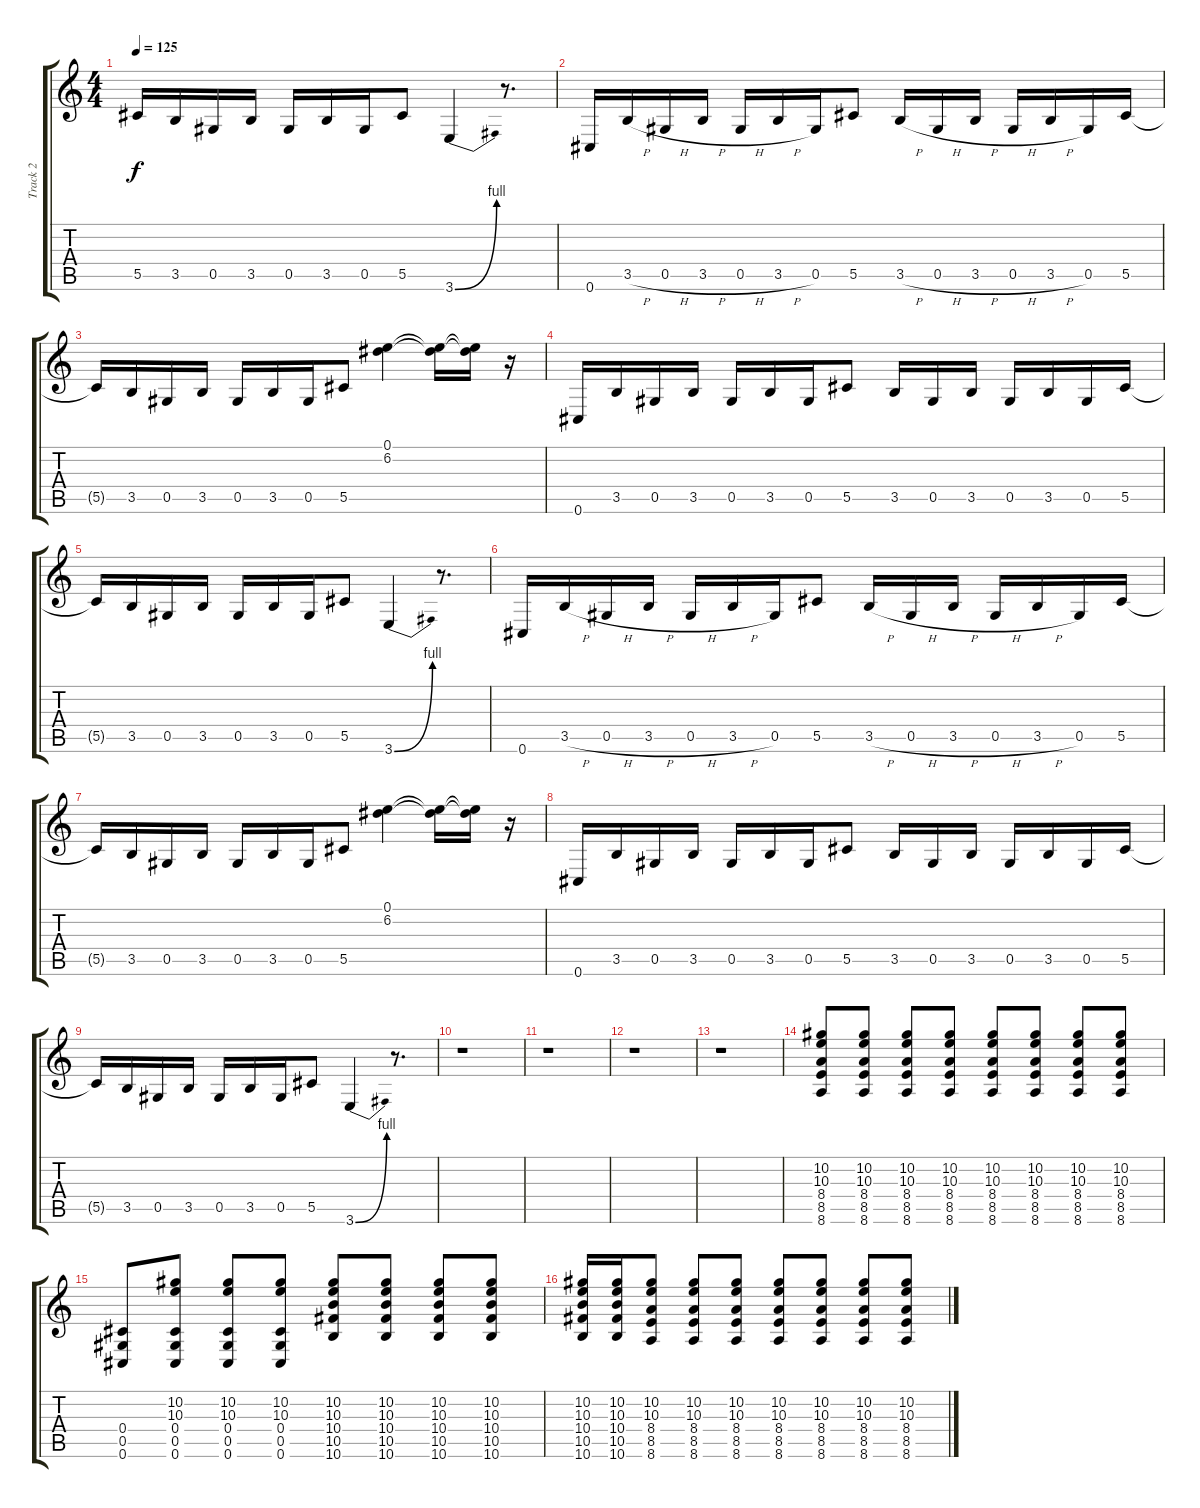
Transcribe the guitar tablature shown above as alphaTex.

\track ("Track 2" "Track 2") {instrument distortionguitar}
\staff {score tabs}
\tuning (Eb4 Bb3 Gb3 Db3 Ab2 Db2) {hide}
\ts (4 4)
\tempo 125
\clef g2
\ks c
5.5{t}.16{dy f} 3.5.16 0.5.16 3.5.16 0.5.16 3.5.16 0.5.16 5.5.8 3.6{be (bend 0 0 60 4)}.4 r.8{d} |
0.6.16 3.5{h}.16 0.5{h}.16 3.5{h}.16 0.5{h}.16 3.5{h}.16 0.5.16 5.5.8 3.5{h}.16 0.5{h}.16 3.5{h}.16 0.5{h}.16 3.5{h}.16 0.5.16 5.5.16 |
5.5{t}.16 3.5.16 0.5.16 3.5.16 0.5.16 3.5.16 0.5.16 5.5.8 (0.1 6.2).4 (0.1{t} 6.2{t}).16 (0.1{t} 6.2{t}).16 r.16 |
0.6.16 3.5.16 0.5.16 3.5.16 0.5.16 3.5.16 0.5.16 5.5.8 3.5.16 0.5.16 3.5.16 0.5.16 3.5.16 0.5.16 5.5.16 |
5.5{t}.16 3.5.16 0.5.16 3.5.16 0.5.16 3.5.16 0.5.16 5.5.8 3.6{be (bend 0 0 60 4)}.4 r.8{d} |
0.6.16 3.5{h}.16 0.5{h}.16 3.5{h}.16 0.5{h}.16 3.5{h}.16 0.5.16 5.5.8 3.5{h}.16 0.5{h}.16 3.5{h}.16 0.5{h}.16 3.5{h}.16 0.5.16 5.5.16 |
5.5{t}.16 3.5.16 0.5.16 3.5.16 0.5.16 3.5.16 0.5.16 5.5.8 (0.1 6.2).4 (0.1{t} 6.2{t}).16 (0.1{t} 6.2{t}).16 r.16 |
0.6.16 3.5.16 0.5.16 3.5.16 0.5.16 3.5.16 0.5.16 5.5.8 3.5.16 0.5.16 3.5.16 0.5.16 3.5.16 0.5.16 5.5.16 |
5.5{t}.16 3.5.16 0.5.16 3.5.16 0.5.16 3.5.16 0.5.16 5.5.8 3.6{be (bend 0 0 60 4)}.4 r.8{d} |
r.1 |
r.1 |
r.1 |
r.1 |
(10.2 10.3 8.4 8.5 8.6).8 (10.2 10.3 8.4 8.5 8.6).8 (10.2 10.3 8.4 8.5 8.6).8 (10.2 10.3 8.4 8.5 8.6).8 (10.2 10.3 8.4 8.5 8.6).8 (10.2 10.3 8.4 8.5 8.6).8 (10.2 10.3 8.4 8.5 8.6).8 (10.2 10.3 8.4 8.5 8.6).8 |
(0.4 0.5 0.6).8 (10.2 10.3 0.4 0.5 0.6).8 (10.2 10.3 0.4 0.5 0.6).8 (10.2 10.3 0.4 0.5 0.6).8 (10.2 10.3 10.4 10.5 10.6).8 (10.2 10.3 10.4 10.5 10.6).8 (10.2 10.3 10.4 10.5 10.6).8 (10.2 10.3 10.4 10.5 10.6).8 |
(10.2 10.3 10.4 10.5 10.6).16 (10.2 10.3 10.4 10.5 10.6).16 (10.2 10.3 8.4 8.5 8.6).8 (10.2 10.3 8.4 8.5 8.6).8 (10.2 10.3 8.4 8.5 8.6).8 (10.2 10.3 8.4 8.5 8.6).8 (10.2 10.3 8.4 8.5 8.6).8 (10.2 10.3 8.4 8.5 8.6).8 (10.2 10.3 8.4 8.5 8.6).8
